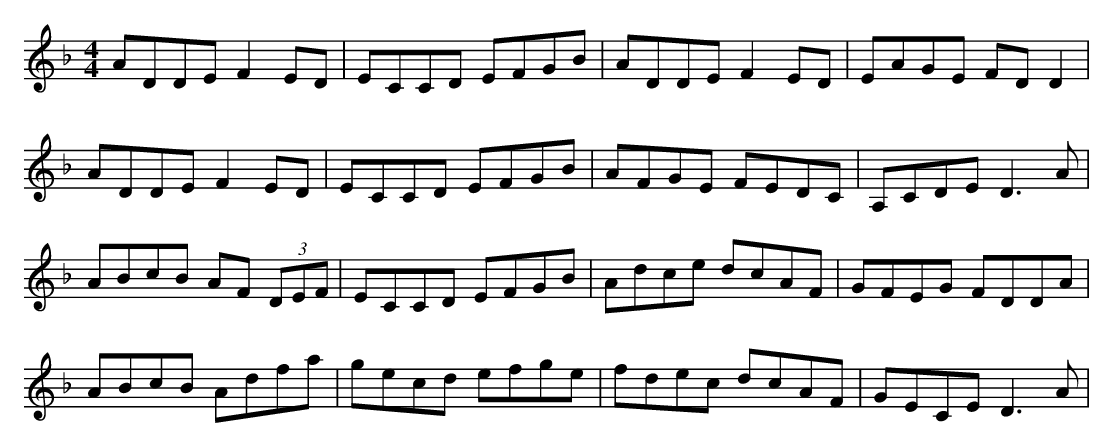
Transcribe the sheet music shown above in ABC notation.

X:1
M:4/4
K:Dmin
ADDE F2 ED|ECCD EFGB|ADDE F2 ED|EAGE FD D2|
ADDE F2 ED|ECCD EFGB|AFGE FEDC|A,CDE D3 A|
ABcB AF (3DEF|ECCD EFGB|Adce dcAF|GFEG FDDA|
ABcB Adfa|gecd efge|fdec dcAF|GECE D3 A|
